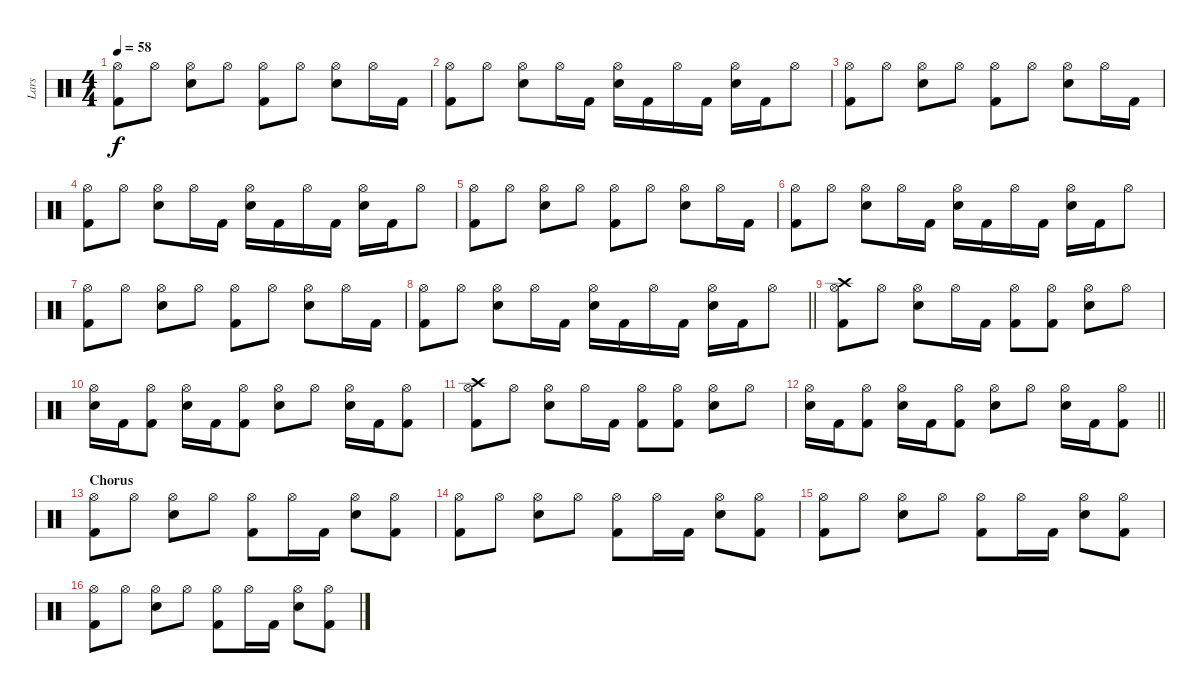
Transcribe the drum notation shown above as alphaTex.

\track ("Lars " "Lars ") {instrument percussion}
\staff {score}
\articulation defaults
\ts (4 4)
\tempo 58
\clef neutral
\ks c
("Kick (hit) 2" "Hi-Hat (open)").8{dy f} "Hi-Hat (open)".8 ("Snare (hit) 2" "Hi-Hat (open)").8 "Hi-Hat (open)".8 ("Kick (hit) 2" "Hi-Hat (open)").8 "Hi-Hat (open)".8 ("Snare (hit) 2" "Hi-Hat (open)").8 "Hi-Hat (open)".16 "Kick (hit) 2".16 |
("Kick (hit) 2" "Hi-Hat (open)").8 "Hi-Hat (open)".8 ("Snare (hit) 2" "Hi-Hat (open)").8 "Hi-Hat (open)".16 "Kick (hit) 2".16 ("Snare (hit) 2" "Hi-Hat (open)").16 "Kick (hit) 2".16 "Hi-Hat (open)".16 "Kick (hit) 2".16 ("Snare (hit) 2" "Hi-Hat (open)").16 "Kick (hit) 2".16 "Hi-Hat (open)".8 |
("Kick (hit) 2" "Hi-Hat (open)").8 "Hi-Hat (open)".8 ("Snare (hit) 2" "Hi-Hat (open)").8 "Hi-Hat (open)".8 ("Kick (hit) 2" "Hi-Hat (open)").8 "Hi-Hat (open)".8 ("Snare (hit) 2" "Hi-Hat (open)").8 "Hi-Hat (open)".16 "Kick (hit) 2".16 |
("Kick (hit) 2" "Hi-Hat (open)").8 "Hi-Hat (open)".8 ("Snare (hit) 2" "Hi-Hat (open)").8 "Hi-Hat (open)".16 "Kick (hit) 2".16 ("Snare (hit) 2" "Hi-Hat (open)").16 "Kick (hit) 2".16 "Hi-Hat (open)".16 "Kick (hit) 2".16 ("Snare (hit) 2" "Hi-Hat (open)").16 "Kick (hit) 2".16 "Hi-Hat (open)".8 |
("Kick (hit) 2" "Hi-Hat (open)").8 "Hi-Hat (open)".8 ("Snare (hit) 2" "Hi-Hat (open)").8 "Hi-Hat (open)".8 ("Kick (hit) 2" "Hi-Hat (open)").8 "Hi-Hat (open)".8 ("Snare (hit) 2" "Hi-Hat (open)").8 "Hi-Hat (open)".16 "Kick (hit) 2".16 |
("Kick (hit) 2" "Hi-Hat (open)").8 "Hi-Hat (open)".8 ("Snare (hit) 2" "Hi-Hat (open)").8 "Hi-Hat (open)".16 "Kick (hit) 2".16 ("Snare (hit) 2" "Hi-Hat (open)").16 "Kick (hit) 2".16 "Hi-Hat (open)".16 "Kick (hit) 2".16 ("Snare (hit) 2" "Hi-Hat (open)").16 "Kick (hit) 2".16 "Hi-Hat (open)".8 |
("Kick (hit) 2" "Hi-Hat (open)").8 "Hi-Hat (open)".8 ("Snare (hit) 2" "Hi-Hat (open)").8 "Hi-Hat (open)".8 ("Kick (hit) 2" "Hi-Hat (open)").8 "Hi-Hat (open)".8 ("Snare (hit) 2" "Hi-Hat (open)").8 "Hi-Hat (open)".16 "Kick (hit) 2".16 |
\barLineRight lightlight
("Kick (hit) 2" "Hi-Hat (open)").8 "Hi-Hat (open)".8 ("Snare (hit) 2" "Hi-Hat (open)").8 "Hi-Hat (open)".16 "Kick (hit) 2".16 ("Snare (hit) 2" "Hi-Hat (open)").16 "Kick (hit) 2".16 "Hi-Hat (open)".16 "Kick (hit) 2".16 ("Snare (hit) 2" "Hi-Hat (open)").16 "Kick (hit) 2".16 "Hi-Hat (open)".8 |
("Kick (hit) 2" "Hi-Hat (open)" "Crash high (hit)").8 "Hi-Hat (open)".8 ("Snare (hit) 2" "Hi-Hat (open)").8 "Hi-Hat (open)".16 "Kick (hit) 2".16 ("Kick (hit) 2" "Hi-Hat (open)").8 ("Kick (hit) 2" "Hi-Hat (open)").8 ("Snare (hit) 2" "Hi-Hat (open)").8 "Hi-Hat (open)".8 |
("Snare (hit) 2" "Hi-Hat (open)").16 "Kick (hit) 2".16 ("Kick (hit) 2" "Hi-Hat (open)").8 ("Snare (hit) 2" "Hi-Hat (open)").16 "Kick (hit) 2".16 ("Kick (hit) 2" "Hi-Hat (open)").8 ("Snare (hit) 2" "Hi-Hat (open)").8 "Hi-Hat (open)".8 ("Snare (hit) 2" "Hi-Hat (open)").16 "Kick (hit) 2".16 ("Kick (hit) 2" "Hi-Hat (open)").8 |
("Kick (hit) 2" "Hi-Hat (open)" "Crash high (hit)").8 "Hi-Hat (open)".8 ("Snare (hit) 2" "Hi-Hat (open)").8 "Hi-Hat (open)".16 "Kick (hit) 2".16 ("Kick (hit) 2" "Hi-Hat (open)").8 ("Kick (hit) 2" "Hi-Hat (open)").8 ("Snare (hit) 2" "Hi-Hat (open)").8 "Hi-Hat (open)".8 |
\barLineRight lightlight
("Snare (hit) 2" "Hi-Hat (open)").16 "Kick (hit) 2".16 ("Kick (hit) 2" "Hi-Hat (open)").8 ("Snare (hit) 2" "Hi-Hat (open)").16 "Kick (hit) 2".16 ("Kick (hit) 2" "Hi-Hat (open)").8 ("Snare (hit) 2" "Hi-Hat (open)").8 "Hi-Hat (open)".8 ("Snare (hit) 2" "Hi-Hat (open)").16 "Kick (hit) 2".16 ("Kick (hit) 2" "Hi-Hat (open)").8 |
\section ("" "Chorus")
("Kick (hit) 2" "Hi-Hat (open)").8 "Hi-Hat (open)".8 ("Snare (hit) 2" "Hi-Hat (open)").8 "Hi-Hat (open)".8 ("Kick (hit) 2" "Hi-Hat (open)").8 "Hi-Hat (open)".16 "Kick (hit) 2".16 ("Snare (hit) 2" "Hi-Hat (open)").8 ("Kick (hit) 2" "Hi-Hat (open)").8 |
("Kick (hit) 2" "Hi-Hat (open)").8 "Hi-Hat (open)".8 ("Snare (hit) 2" "Hi-Hat (open)").8 "Hi-Hat (open)".8 ("Kick (hit) 2" "Hi-Hat (open)").8 "Hi-Hat (open)".16 "Kick (hit) 2".16 ("Snare (hit) 2" "Hi-Hat (open)").8 ("Kick (hit) 2" "Hi-Hat (open)").8 |
("Kick (hit) 2" "Hi-Hat (open)").8 "Hi-Hat (open)".8 ("Snare (hit) 2" "Hi-Hat (open)").8 "Hi-Hat (open)".8 ("Kick (hit) 2" "Hi-Hat (open)").8 "Hi-Hat (open)".16 "Kick (hit) 2".16 ("Snare (hit) 2" "Hi-Hat (open)").8 ("Kick (hit) 2" "Hi-Hat (open)").8 |
("Kick (hit) 2" "Hi-Hat (open)").8 "Hi-Hat (open)".8 ("Snare (hit) 2" "Hi-Hat (open)").8 "Hi-Hat (open)".8 ("Kick (hit) 2" "Hi-Hat (open)").8 "Hi-Hat (open)".16 "Kick (hit) 2".16 ("Snare (hit) 2" "Hi-Hat (open)").8 ("Kick (hit) 2" "Hi-Hat (open)").8
